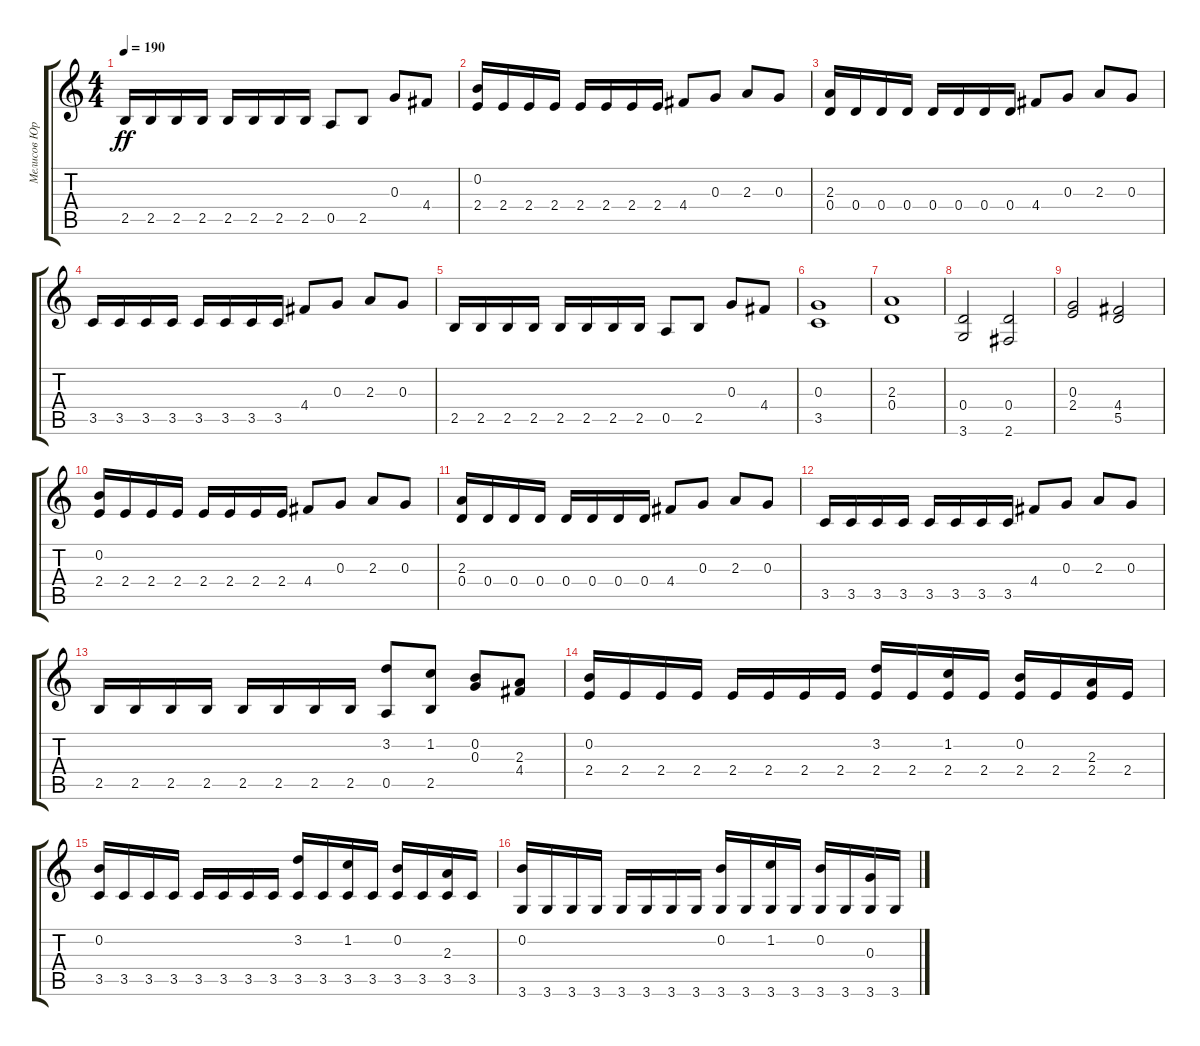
\track ("Мелисов Юрий" "Мелисов Юр") {instrument distortionguitar}
\staff {score tabs}
\tuning (E4 B3 G3 D3 A2 E2) {hide}
\ts (4 4)
\tempo 190
\clef g2
\ks c
2.5.16{dy ff} 2.5.16 2.5.16 2.5.16 2.5.16 2.5.16 2.5.16 2.5.16 0.5.8 2.5.8 0.3.8 4.4.8 |
(0.2 2.4).16 2.4.16 2.4.16 2.4.16 2.4.16 2.4.16 2.4.16 2.4.16 4.4.8 0.3.8 2.3.8 0.3.8 |
(2.3 0.4).16 0.4.16 0.4.16 0.4.16 0.4.16 0.4.16 0.4.16 0.4.16 4.4.8 0.3.8 2.3.8 0.3.8 |
3.5.16 3.5.16 3.5.16 3.5.16 3.5.16 3.5.16 3.5.16 3.5.16 4.4.8 0.3.8 2.3.8 0.3.8 |
2.5.16 2.5.16 2.5.16 2.5.16 2.5.16 2.5.16 2.5.16 2.5.16 0.5.8 2.5.8 0.3.8 4.4.8 |
(0.3 3.5).1 |
(2.3 0.4).1 |
(0.4 3.6).2 (0.4 2.6).2 |
(0.3 2.4).2 (4.4 5.5).2 |
(0.2 2.4).16 2.4.16 2.4.16 2.4.16 2.4.16 2.4.16 2.4.16 2.4.16 4.4.8 0.3.8 2.3.8 0.3.8 |
(2.3 0.4).16 0.4.16 0.4.16 0.4.16 0.4.16 0.4.16 0.4.16 0.4.16 4.4.8 0.3.8 2.3.8 0.3.8 |
3.5.16 3.5.16 3.5.16 3.5.16 3.5.16 3.5.16 3.5.16 3.5.16 4.4.8 0.3.8 2.3.8 0.3.8 |
2.5.16 2.5.16 2.5.16 2.5.16 2.5.16 2.5.16 2.5.16 2.5.16 (3.2 0.5).8 (1.2 2.5).8 (0.2 0.3).8 (2.3 4.4).8 |
(0.2 2.4).16 2.4.16 2.4.16 2.4.16 2.4.16 2.4.16 2.4.16 2.4.16 (3.2 2.4).16 2.4.16 (1.2 2.4).16 2.4.16 (0.2 2.4).16 2.4.16 (2.3 2.4).16 2.4.16 |
(0.2 3.5).16 3.5.16 3.5.16 3.5.16 3.5.16 3.5.16 3.5.16 3.5.16 (3.2 3.5).16 3.5.16 (1.2 3.5).16 3.5.16 (0.2 3.5).16 3.5.16 (2.3 3.5).16 3.5.16 |
(0.2 3.6).16 3.6.16 3.6.16 3.6.16 3.6.16 3.6.16 3.6.16 3.6.16 (0.2 3.6).16 3.6.16 (1.2 3.6).16 3.6.16 (0.2 3.6).16 3.6.16 (0.3 3.6).16 3.6.16
